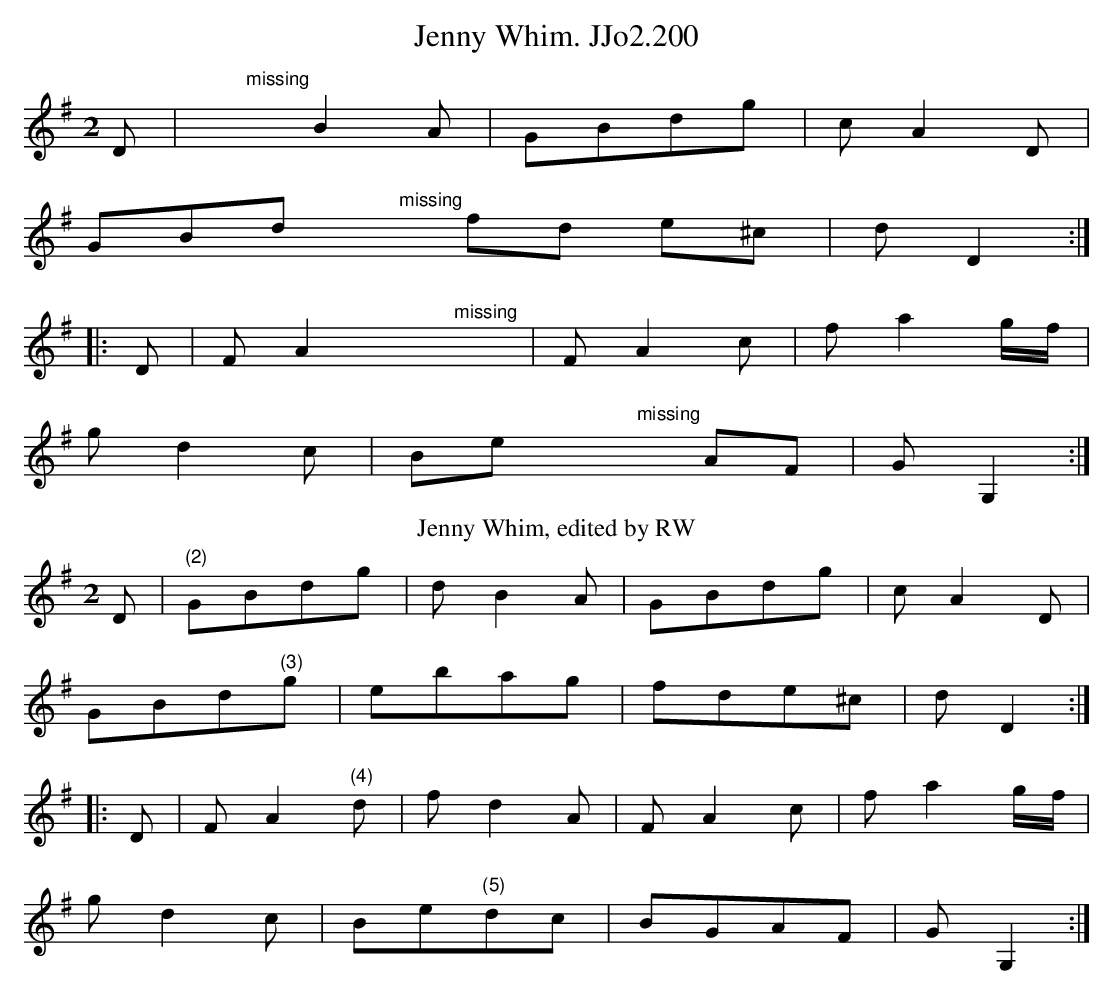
X:1
T:Jenny Whim. JJo2.200
M:2 %sic
L:1/8
K:G
D|yyyy"^missing" yyyy           B2A|GBdg|cA2D|
GBdyy"^missing"yyyy fd e^c|dD2:|
|:D|FA2yyyy"^missing"yyyy|FA2c|fa2g/f/|
gd2c|Beyyyy"^missing"   yyyy    AF|GG,2:|
T:Jenny Whim, edited by RW
M:2 %sic
L:1/8
K:G
D|"(2)"GBdg|dB2A|GBdg|cA2D|
GBd"(3)"g|ebag|fde^c|dD2:|
|:D|FA2 "(4)" d |fd2A|FA2c|fa2g/f/|
gd2c|Be"(5)"dc |BGAF|GG,2:|
